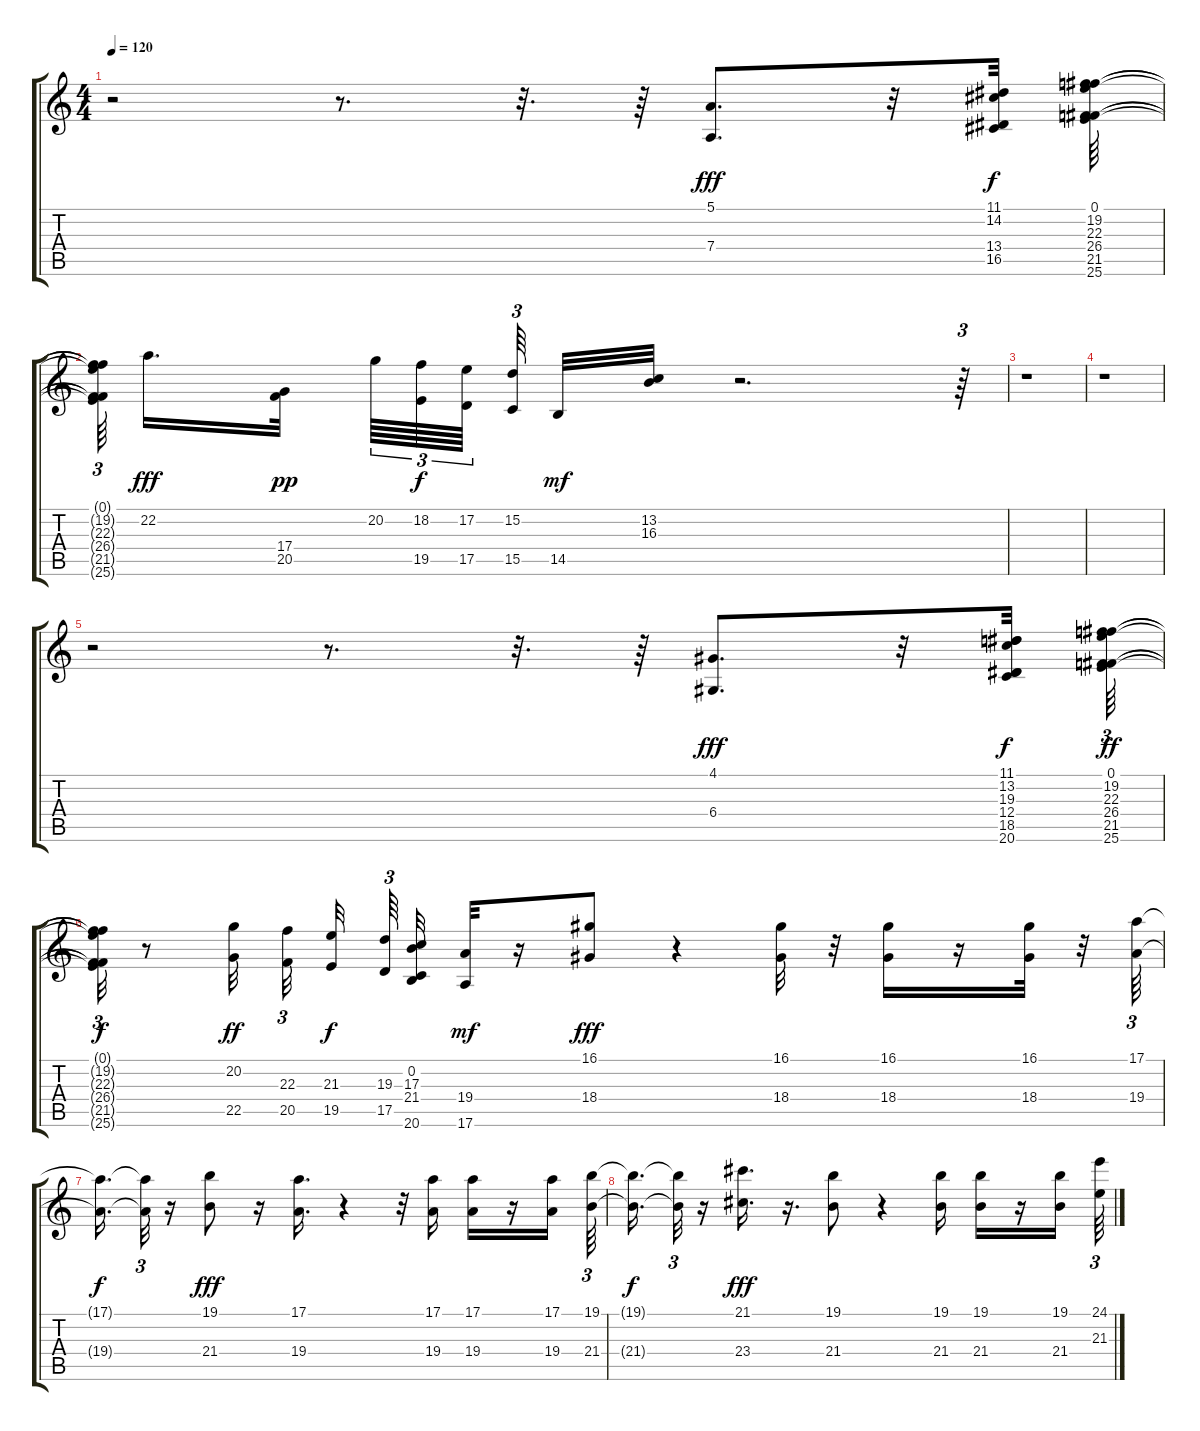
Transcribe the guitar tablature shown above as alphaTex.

\track "" {instrument brasssection}
\staff {score tabs}
\tuning (E4 B3 G3 D3 A2 E2) {hide}
\ts (4 4)
\tempo 120
\clef g2
\ks c
r.2{dy mf} r.8{d} r.32{d} r.64 (5.1 7.4).8{d dy fff} r.32 (11.1 14.2 13.4 16.5).32{dy f} (0.1 19.2 22.3 26.4 21.5 25.6).64 |
(0.1{t} 19.2{t} 22.3{t} 26.4{t} 21.5{t} 25.6{t}).64{tu (3 2)} 22.2.16{d dy fff} (17.4 20.5).32{dy pp} 20.2.64{tu (3 2)} (18.2 19.5).64{tu (3 2) dy f} (17.2 17.5).64{tu (3 2)} (15.2 15.5).64{tu (3 2)} 14.5.32{dy mf} (13.2 16.3).32 r.2{d} r.64{tu (3 2)} |
r.1 |
r.1 |
r.2 r.8{d} r.32{d} r.64 (4.1 6.4).8{d dy fff} r.32 (11.1 13.2 19.3 12.4 18.5 20.6).32{dy f} (0.1 19.2 22.3 26.4 21.5 25.6).64{tu (3 2) dy ff} |
(0.1{t} 19.2{t} 22.3{t} 26.4{t} 21.5{t} 25.6{t}).32{tu (3 2) dy f} r.8 (20.2 22.5).32{dy ff} (22.3 20.5).32{tu (3 2)} (21.3 19.5).32{dy f} (19.3 17.5).64{tu (3 2)} (0.2 17.3 21.4 20.6).32 (19.4 17.6).32{dy mf} r.16 (16.1 18.4).8{dy fff} r.4 (16.1 18.4).32 r.32 (16.1 18.4).16 r.16 (16.1 18.4).32 r.32 (17.1 19.4).64{tu (3 2)} |
(17.1{t} 19.4{t}).16{d dy f} (17.1{t} 19.4{t}).32{tu (3 2)} r.16 (19.1 21.4).8{dy fff} r.16 (17.1 19.4).16{d} r.4 r.32 (17.1 19.4).16 (17.1 19.4).16 r.16 (17.1 19.4).16 (19.1 21.4).64{tu (3 2)} |
(19.1{t} 21.4{t}).16{d dy f} (19.1{t} 21.4{t}).32{tu (3 2)} r.16 (21.1 23.4).16{d dy fff} r.16{d} (19.1 21.4).8 r.4 (19.1 21.4).16 (19.1 21.4).16 r.16 (19.1 21.4).16 (24.1 21.3).64{tu (3 2)}
